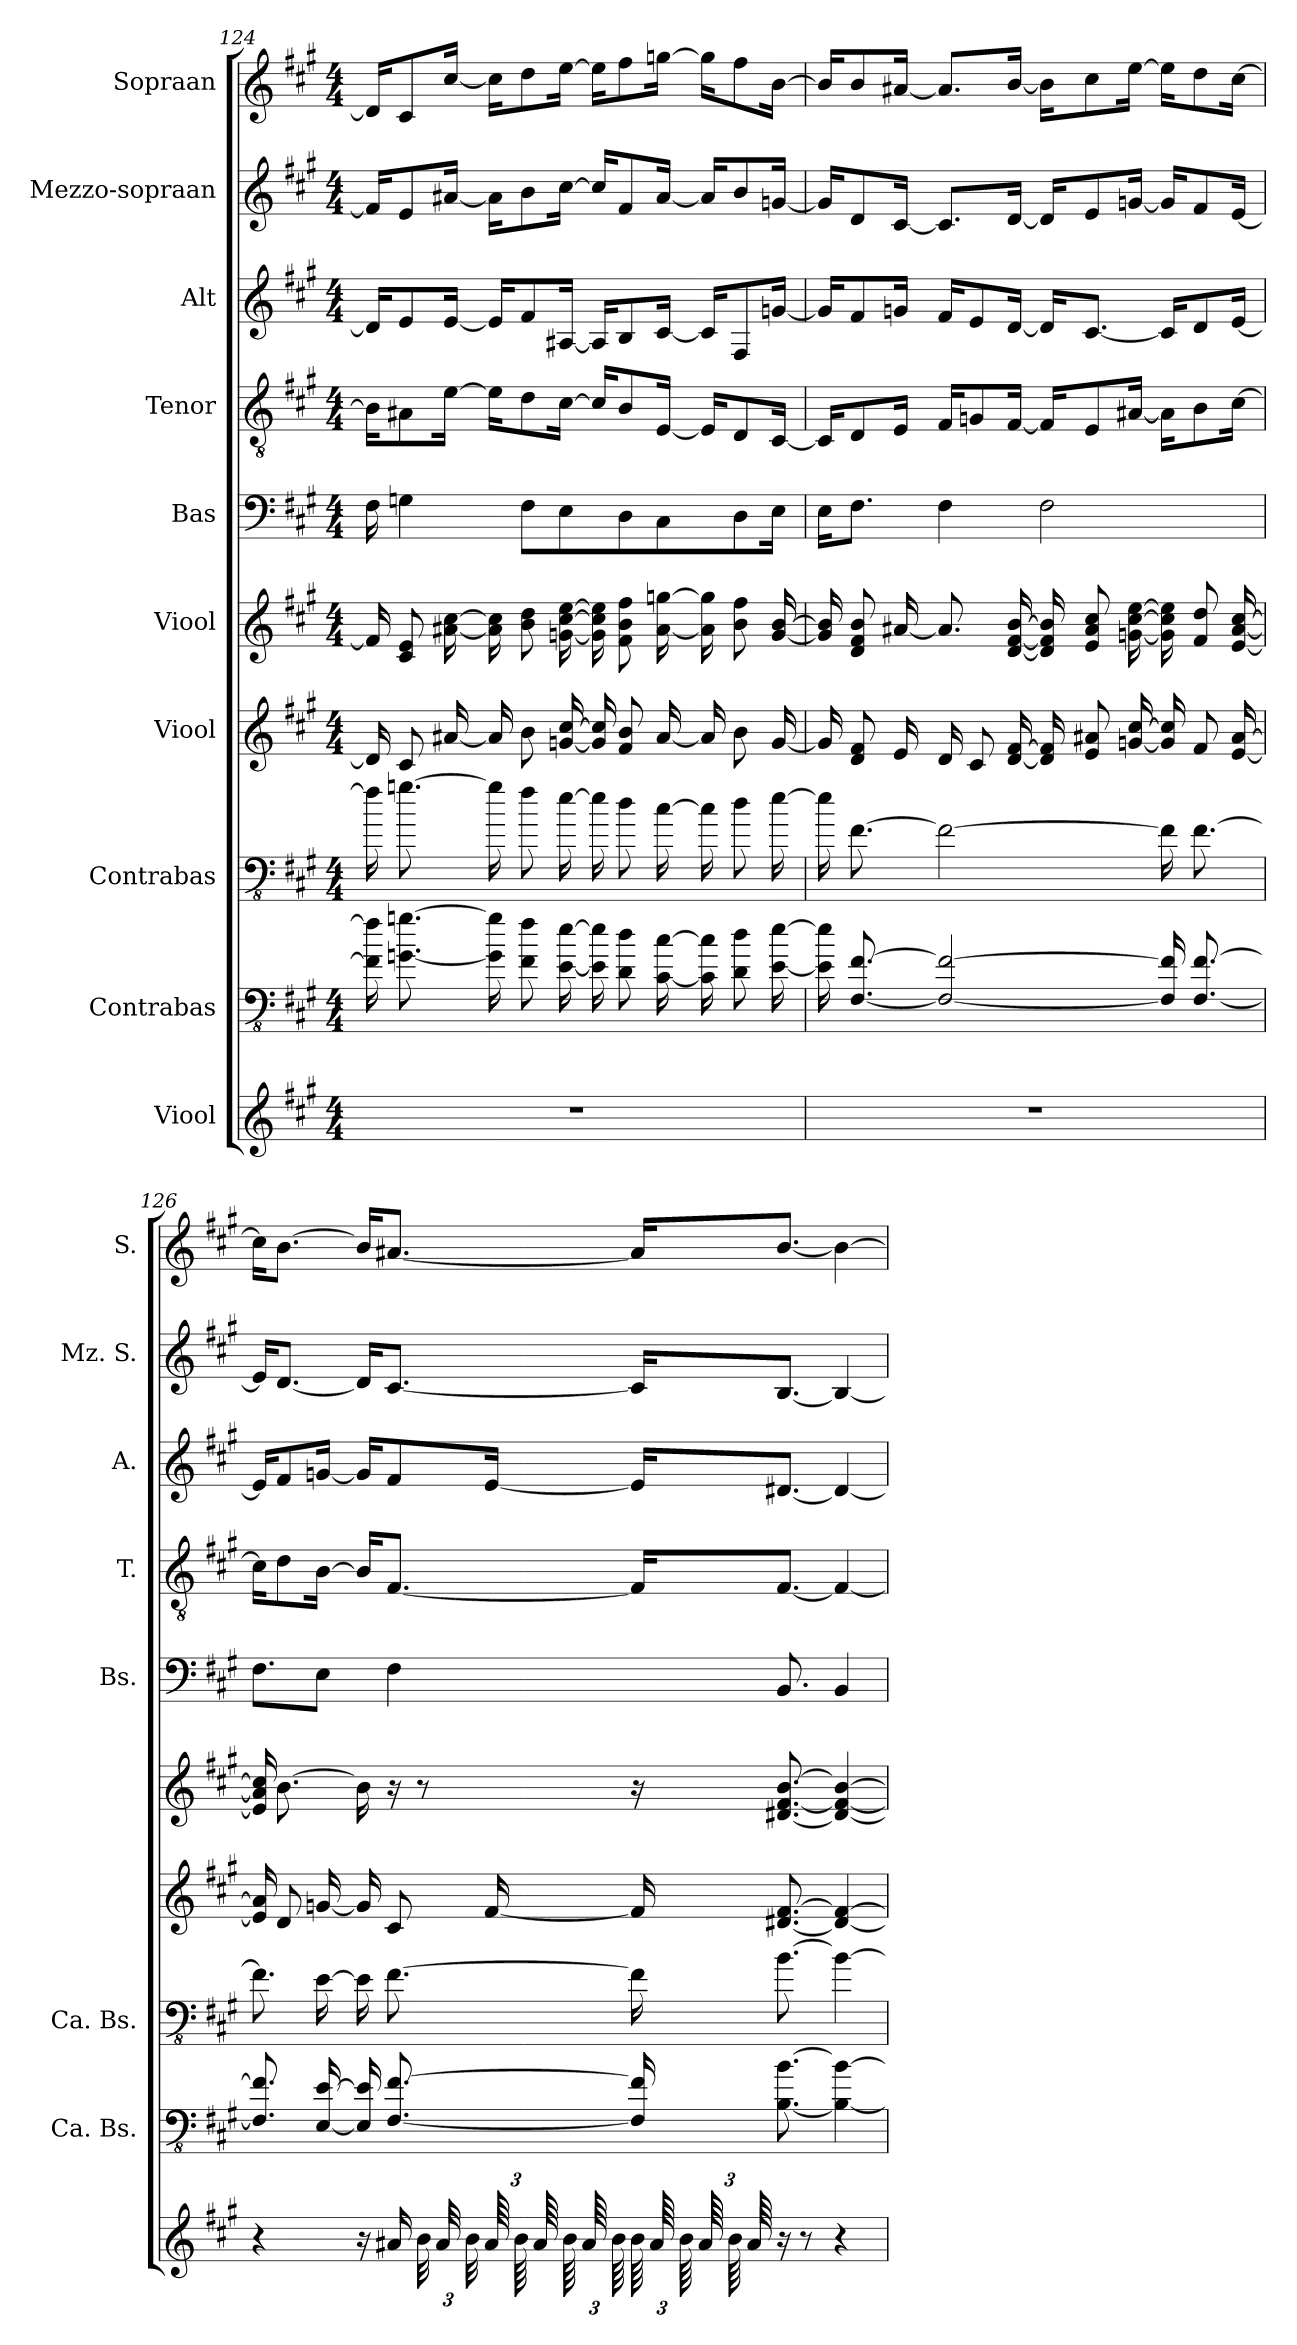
**kern	**kern	**kern	**kern	**kern	**kern	**kern	**kern	**kern	**kern
*part10	*part9	*part8	*part7	*part6	*part5	*part4	*part3	*part2	*part1
*staff10	*staff9	*staff8	*staff7	*staff6	*staff5	*staff4	*staff3	*staff2	*staff1
*I"Viool	*I"Contrabas	*I"Contrabas	*I"Viool	*I"Viool	*I"Bas	*I"Tenor	*I"Alt	*I"Mezzo-sopraan	*I"Sopraan
*	*I'Ca. Bs.	*I'Ca. Bs.	*	*	*I'Bs.	*I'T.	*I'A.	*I'Mz. S.	*I'S.
!!LO:LB:g=z
*clefG2	*clefFv4	*clefFv4	*clefG2	*clefG2	*clefF4	*clefGv2	*clefG2	*clefG2	*clefG2
*	*ITrd7c12	*ITrd7c12	*	*	*	*	*	*	*
*k[f#c#g#]	*k[f#c#g#]	*k[f#c#g#]	*k[f#c#g#]	*k[f#c#g#]	*k[f#c#g#]	*k[f#c#g#]	*k[f#c#g#]	*k[f#c#g#]	*k[f#c#g#]
*M4/4	*M4/4	*M4/4	*M4/4	*M4/4	*M4/4	*M4/4	*M4/4	*M4/4	*M4/4
=124	=124	=124	=124	=124	=124	=124	=124	=124	=124
1r	16FF#\] 16F#\]	16F#\]	16d/]	16f#/]	16F#\	16B\KL]	16d/KL]	16f#/KL]	16d/KL]
.	[8.GGn\ [8.Gn\	[8.Gn\	8c#/	8c#/ 8e/	4Gn\	8A#X\	8e/	8e/	8c#/
.	.	.	[16a#X/	[16a#X\ [16cc#\	.	[16e\Jk	[16e/Jk	[16a#X/Jk	[16cc#/Jk
.	16GG\] 16G\]	16G\]	16a#/]	16a#\] 16cc#\]	.	16e\KL]	16e/KL]	16a#\KL]	16cc#\KL]
.	8FF#\ 8F#\	8F#\	8b\	8b\ 8dd\	8F#\L	8d\	8f#/	8b\	8dd\
.	[16EE\ [16E\	[16E\	[16gn/ [16cc#/	[16gn\ [16cc#\ [16ee\	8E\	[16c#\Jk	[16A#X/Jk	[16cc#\Jk	[16ee\Jk
.	16EE\] 16E\]	16E\]	16g/] 16cc#/]	16g\] 16cc#\] 16ee\]	.	16c#/KL]	16A#/KL]	16cc#/KL]	16ee\KL]
.	8DD\ 8D\	8D\	8f#/ 8b/	8f#\ 8b\ 8ff#\	8D\	8B/	8B/	8f#/	8ff#\
.	[16CC#\ [16C#\	[16C#\	[16a#/	[16a#\ [16ggn\	8C#\	[16E/Jk	[16c#/Jk	[16a#/Jk	[16ggn\Jk
.	16CC#\] 16C#\]	16C#\]	16a#/]	16a#\] 16gg\]	.	16E/KL]	16c#/KL]	16a#/KL]	16gg\KL]
.	8DD\ 8D\	8D\	8b\	8b\ 8ff#\	8D\	8D/	8F#/	8b/	8ff#\
.	[16EE\ [16E\	[16E\	[16g/	[16g/ [16b/	16E\Jk	[16C#/Jk	[16gn/Jk	[16gn/Jk	[16b\Jk
=125	=125	=125	=125	=125	=125	=125	=125	=125	=125
1r	16EE\] 16E\]	16E\]	16g/]	16g/] 16b/]	16E\KL	16C#/KL]	16g/KL]	16g/KL]	16b/KL]
.	[8.FFF#/ [8.FF#/	[8.FF#\	8d/ 8f#/	8d/ 8f#/ 8b/	8.F#\J	8D/	8f#/	8d/	8b/
.	.	.	16e/	[16a#X/	.	16E/Jk	16gn/Jk	[16c#/Jk	[16a#X/Jk
.	2FFF#/_ 2FF#/_	2FF#\_	16d/	8.a#/]	4F#\	16F#/KL	16f#/KL	8.c#/L]	8.a#/L]
.	.	.	8c#/	.	.	8Gn/	8e/	.	.
.	.	.	[16d/ [16f#/	[16d/ [16f#/ [16b/	.	[16F#/Jk	[16d/Jk	[16d/Jk	[16b/Jk
.	.	.	16d/] 16f#/]	16d/] 16f#/] 16b/]	2F#\	16F#/KL]	16d/KL]	16d/KL]	16b\KL]
.	.	.	8e/ 8a#X/	8e/ 8a#/ 8cc#/	.	8E/	[8.c#/J	8e/	8cc#\
.	.	.	[16gn/ [16cc#/	[16gn\ [16cc#\ [16ee\	.	[16A#X/Jk	.	[16gn/Jk	[16ee\Jk
.	16FFF#/] 16FF#/]	16FF#\]	16g/] 16cc#/]	16g\] 16cc#\] 16ee\]	.	16A#\KL]	16c#/KL]	16g/KL]	16ee\KL]
.	[8.FFF#/ [8.FF#/	[8.FF#\	8f#/	8f#/ 8dd/	.	8B\	8d/	8f#/	8dd\
.	.	.	[16e/ [16a#/	[16e/ [16a#/ [16cc#/	.	[16c#\Jk	[16e/Jk	[16e/Jk	[16cc#\Jk
!!LO:PB:g=z
=126	=126	=126	=126	=126	=126	=126	=126	=126	=126
*	*	*	*	*	*	*	*	*	*MM43
4r	8.FFF#/] 8.FF#/]	8.FF#\]	16e/] 16a#/]	16e/] 16a#/] 16cc#/]	8.F#\L	16c#\KL]	16e/KL]	16e/KL]	16cc#\KL]
.	.	.	8d/	[8.b\	.	8d\	8f#/	[8.d/J	[8.b\J
.	[16EEE/ [16EE/	[16EE\	[16gn/	.	8E\J	[16B\Jk	[16gn/Jk	.	.
16r	16EEE/] 16EE/]	16EE\]	16g/]	16b\]	.	16B/KL]	16g/KL]	16d/KL]	16b/KL]
16a#X/	[8.FFF#/ [8.FF#/	[8.FF#\	8c#/	16r	4F#\	[8.F#/J	8f#/	[8.c#/J	[8.a#X/J
*Xbrackettup	*	*	*	*	*	*	*	*	*
48b\	.	.	.	8r	.	.	.	.	.
48a#/	.	.	.	.	.	.	.	.	.
48b\	.	.	.	.	.	.	.	.	.
96a#/	.	.	[16f#/	.	.	.	[16e/Jk	.	.
96b\	.	.	.	.	.	.	.	.	.
96a#/	.	.	.	.	.	.	.	.	.
96b\	.	.	.	.	.	.	.	.	.
96a#/	.	.	.	.	.	.	.	.	.
96b\	.	.	.	.	.	.	.	.	.
96b\	16FFF#/] 16FF#/]	16FF#\]	16f#/]	16r	.	16F#/KL]	16e/KL]	16c#/KL]	16a#/KL]
96a#/	.	.	.	.	.	.	.	.	.
96b\	.	.	.	.	.	.	.	.	.
96a#/	.	.	.	.	.	.	.	.	.
96b\	.	.	.	.	.	.	.	.	.
96a#/	.	.	.	.	.	.	.	.	.
*	*	*	*	*	*	*	*	*	*MM30
16r	[8.BBB\ [8.BB\	[8.BB\	[8.d#X/ [8.f#/	[8.d#X/ [8.f#/ [8.b/	8.BB/	[8.F#/J	[8.d#X/J	[8.B/J	[8.b/J
8r	.	.	.	.	.	.	.	.	.
4r	4BBB\_ 4BB\_	4BB\_	4d#/_ 4f#/_	4d#/_ 4f#/_ 4b/_	4BB/	4F#/_	4d#/_	4B/_	4b\_
=	=	=	=	=	=	=	=	=	=
*-	*-	*-	*-	*-	*-	*-	*-	*-	*-
